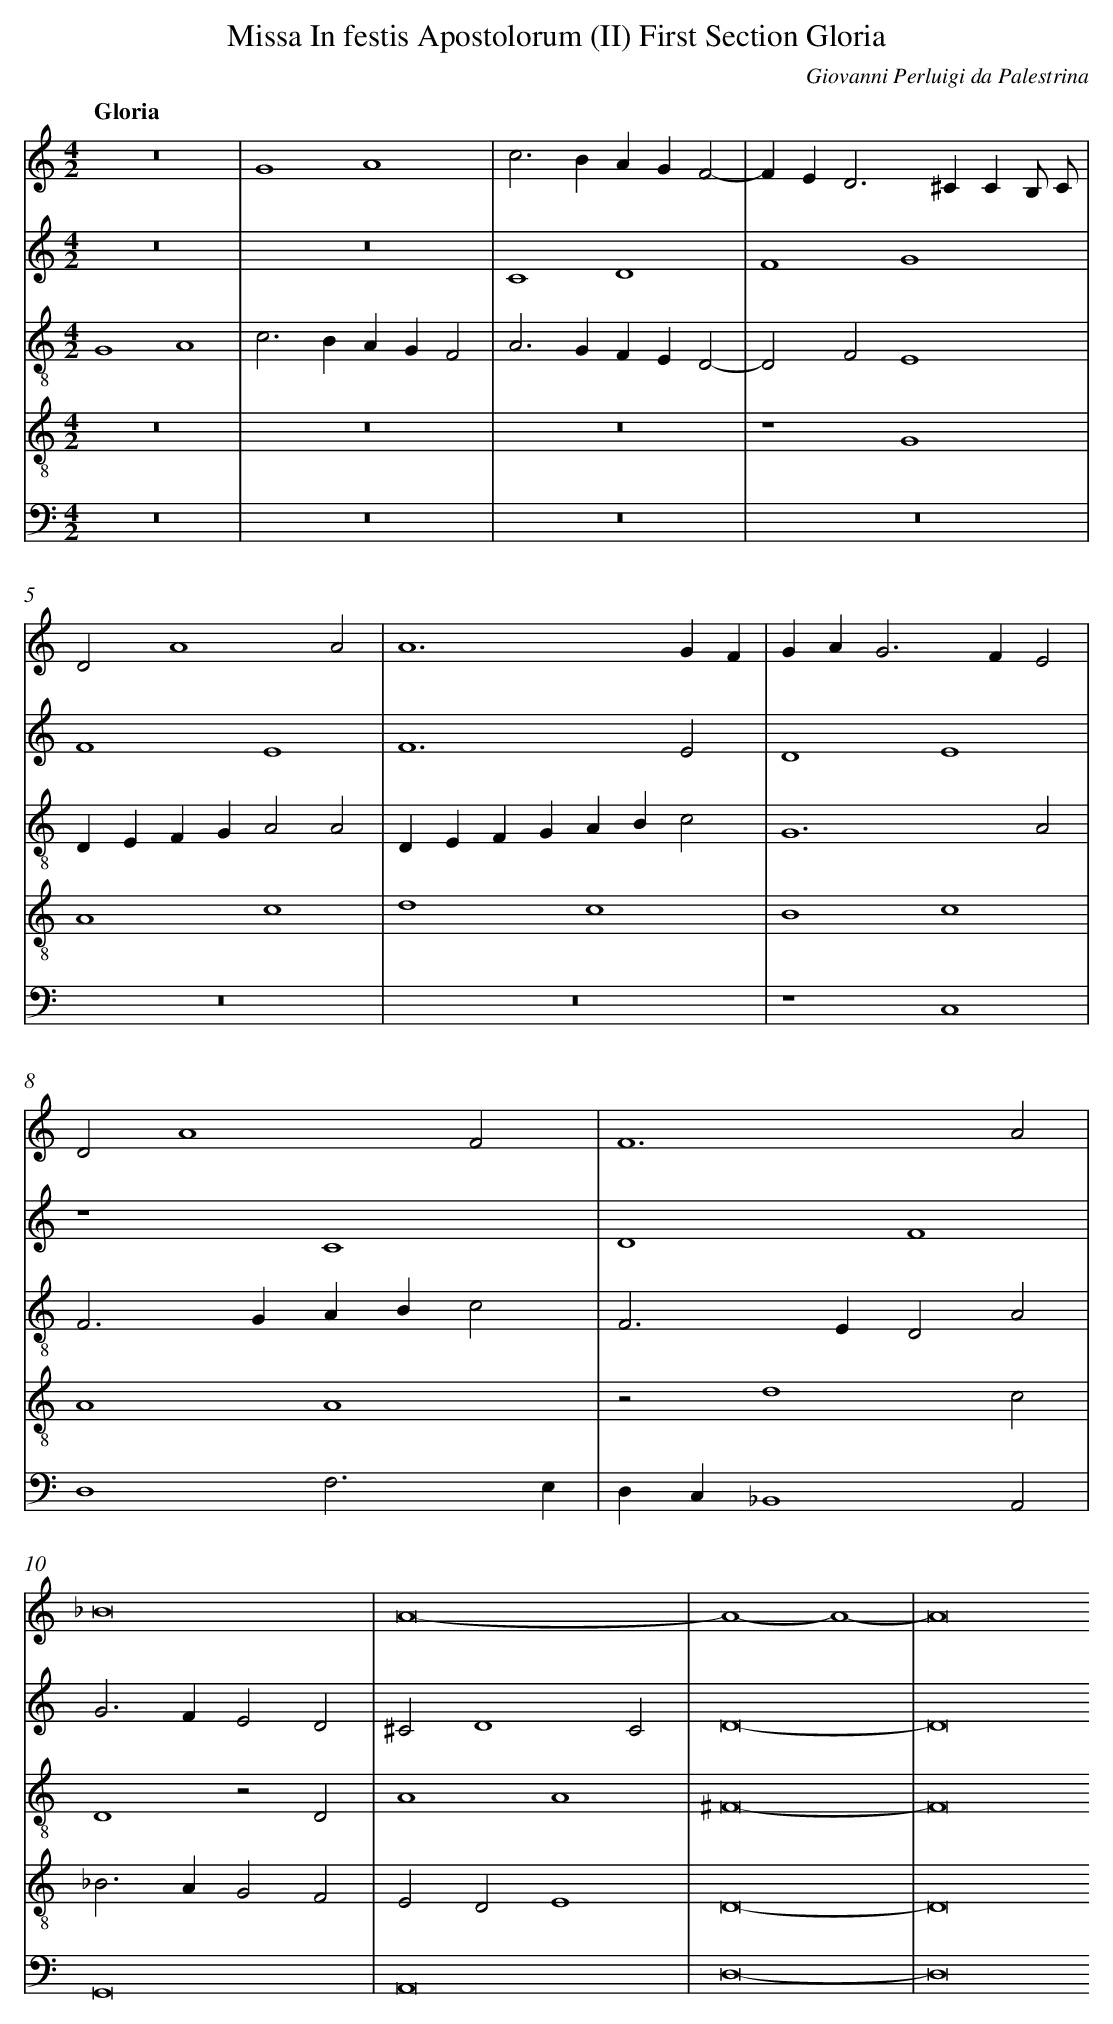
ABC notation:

X:1
T: Missa In festis Apostolorum (II) First Section Gloria
C: Giovanni Perluigi da Palestrina
L: 1/4
M: 4/2
Q: "Gloria"
V: 1 clef=treble
V: 2 clef=treble
V: 3 clef=treble-8
V: 4 clef=treble-8
V: 5 clef=bass
K: C
[V:1] z8 |
[V:2] z8 |
[V:3] G4A4 |
[V:4] z8 |
[V:5] z8 |
[V:1] G4A4 |
[V:2] z8 |
[V:3] c2>B2AGF2 |
[V:4] z8 |
[V:5] z8 |
[V:1] c2>B2AGF2- |
[V:2] C4D4 |
[V:3] A2>G2FED2- |
[V:4] z8 |
[V:5] z8 |
[V:1] FE2<D2^CCB,/ C/ |
[V:2] F4G4 |
[V:3] D2F2E4 |
[V:4] z4G4 |
[V:5] z8 |
[V:1] D2A4A2 |
[V:2] F4E4 |
[V:3] DEFGA2A2 |
[V:4] A4c4 |
[V:5] z8 |
[V:1] A6GF |
[V:2] F6E2 |
[V:3] DEFGABc2 |
[V:4] d4c4 |
[V:5] z8 |
[V:1] GA2<G2FE2 |
[V:2] D4E4 |
[V:3] G6A2 |
[V:4] B4c4 |
[V:5] z4C,4 |
[V:1] D2A4F2 |
[V:2] z4C4 |
[V:3] F2>G2ABc2 |
[V:4] A4A4 |
[V:5] D,4F,3E, |
[V:1] F6A2 |
[V:2] D4F4 |
[V:3] F2>E2D2A2 |
[V:4] z2d4c2 |
[V:5] D,C,_B,,4A,,2 |
[V:1] _B8 |
[V:2] G2>F2E2D2 |
[V:3] D4z2D2 |
[V:4] _B2>A2G2F2 |
[V:5] G,,8 |
[V:1] A8- |
[V:2] ^C2D4C2 |
[V:3] A4A4 |
[V:4] E2D2E4 |
[V:5] A,,8 |
[V:1] A4-A4- |
[V:2] D8- |
[V:3] ^F8- |
[V:4] D8- |
[V:5] D,8- |
[V:1] A8
[V:2] D8
[V:3] F8
[V:4] D8
[V:5] D,8
